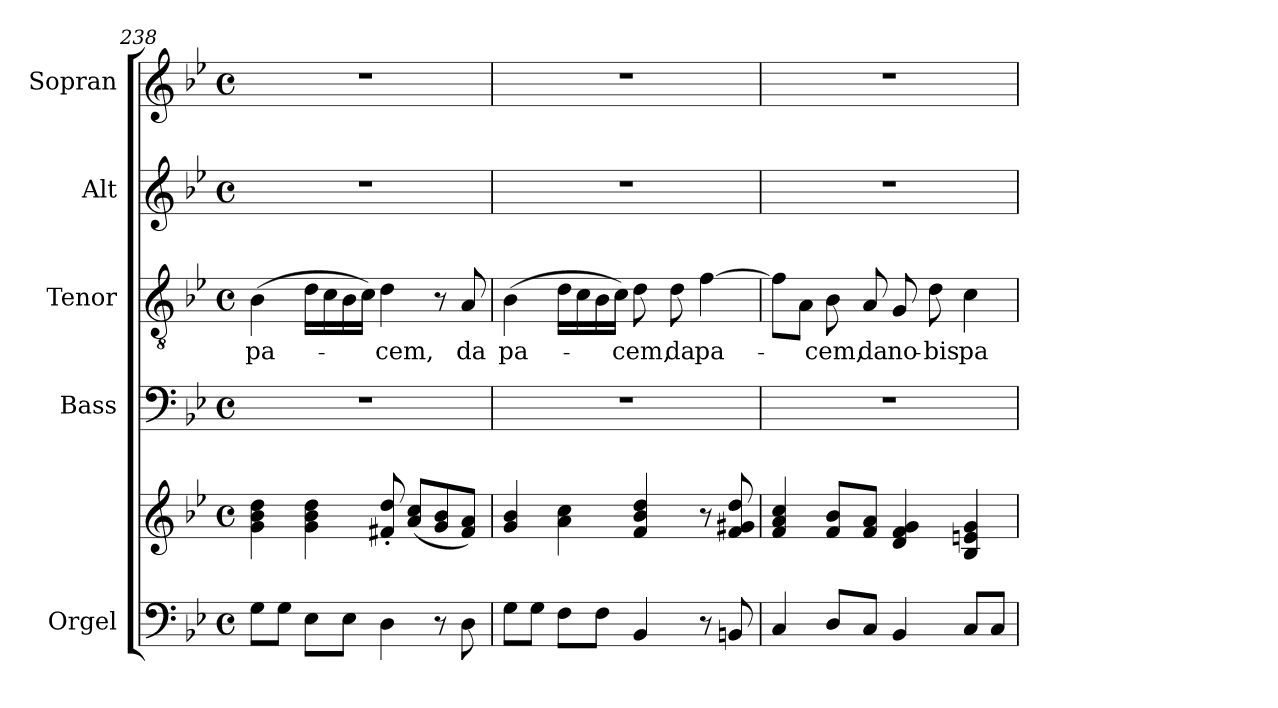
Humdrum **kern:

**kern	**kern	**kern	**kern	**text	**kern	**kern
*part5	*part5	*part4	*part3	*part3	*part2	*part1
*staff6	*staff5	*staff4	*staff3	*staff3	*staff2	*staff1
*I"Orgel	*	*I"Bass	*I"Tenor	*	*I"Alt	*I"Sopran
*I'Org.	*	*I'B.	*I'T.	*	*I'A.	*I'S.
*clefF4	*clefG2	*clefF4	*clefGv2	*	*clefG2	*clefG2
*k[b-e-]	*k[b-e-]	*k[b-e-]	*k[b-e-]	*	*k[b-e-]	*k[b-e-]
*B-:	*B-:	*B-:	*B-:	*	*B-:	*B-:
*M4/4	*M4/4	*M4/4	*M4/4	*	*M4/4	*M4/4
*met(c)	*met(c)	*met(c)	*met(c)	*	*met(c)	*met(c)
=238	=238	=238	=238	=238	=238	=238
!	!	!	!	!LO:LY:b	!	!
8G\L	4g\ 4b-\ 4dd\	1r	(>4B-\	pa-	1r	1r
8G\J	.	.	.	.	.	.
8E-\L	4g\ 4b-\ 4dd\	.	16d\LL	.	.	.
.	.	.	16c\	.	.	.
8E-\J	.	.	16B-\	.	.	.
.	.	.	16c\JJ)	.	.	.
!	!	!	!	!LO:LY:b	!	!
4D\	8f#X/'< 8dd/'<	.	4d\	-cem,	.	.
.	(<8a/ 8cc/L	.	.	.	.	.
8r	8g/ 8b-/	.	8r	.	.	.
!	!	!	!	!LO:LY:b	!	!
8D\	8f#/ 8a/J)	.	8A/	da	.	.
!!LO:LB:g=z
=239	=239	=239	=239	=239	=239	=239
!	!	!	!	!LO:LY:b	!	!
8G\L	4g/ 4b-/	1r	(>4B-\	pa-	1r	1r
8G\J	.	.	.	.	.	.
8F\L	4a\ 4cc\	.	16d\LL	.	.	.
.	.	.	16c\	.	.	.
8F\J	.	.	16B-\	.	.	.
.	.	.	16c\JJ)	.	.	.
!	!	!	!	!LO:LY:b	!	!
4BB-/	4f/ 4b-/ 4dd/	.	8d\	-cem,	.	.
!	!	!	!	!LO:LY:b	!	!
.	.	.	8d\	da	.	.
!	!	!	!	!LO:LY:b	!	!
8r	8r	.	[4f\	pa-	.	.
8BBn/	8f/ 8g#X/ 8dd/	.	.	.	.	.
=240	=240	=240	=240	=240	=240	=240
4C/	4f/ 4a/ 4cc/	1r	8f\L]	.	1r	1r
.	.	.	8A\J	.	.	.
!	!	!	!	!LO:LY:b	!	!
8D/L	8f/ 8b-/L	.	8B-\	-cem,	.	.
!	!	!	!	!LO:LY:b	!	!
8C/J	8f/ 8a/J	.	8A/	da	.	.
!	!	!	!	!LO:LY:b	!	!
4BB-/	4d/ 4f/ 4g/	.	8G/	no-	.	.
!	!	!	!	!LO:LY:b	!	!
.	.	.	8d\	-bis	.	.
!	!	!	!	!LO:LY:b	!	!
8C/L	4B-/ 4en/ 4g/	.	4c\	pa-	.	.
8C/J	.	.	.	.	.	.
=	=	=	=	=	=	=
*-	*-	*-	*-	*-	*-	*-
